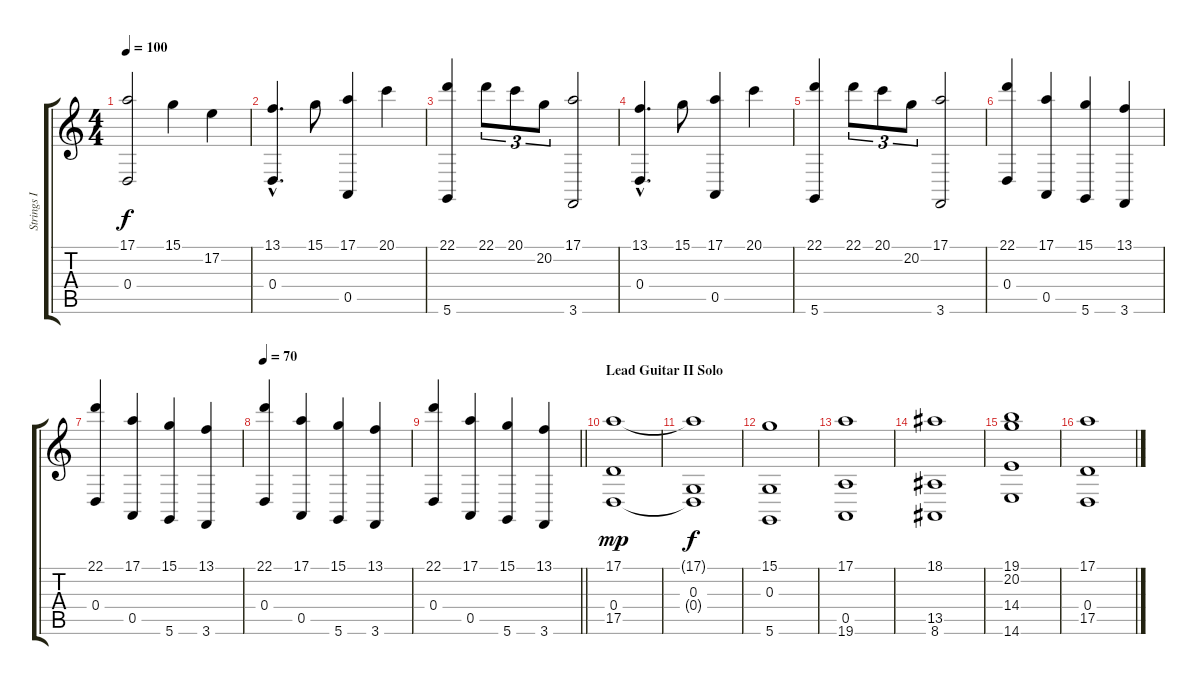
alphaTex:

\track ("Strings I" "Strings I") {instrument stringensemble1}
\staff {score tabs}
\tuning (E4 B3 G3 D3 A2 D2) {hide}
\ts (4 4)
\tempo 100
\clef g2
\ks c
(17.1 0.4).2{dy f} 15.1.4 17.2.4 |
(13.1{hac} 0.4{hac}).4{d} 15.1.8 (17.1 0.5).4 20.1.4 |
(22.1 5.6).4 22.1.8{tu (3 2)} 20.1.8{tu (3 2)} 20.2.8{tu (3 2)} (17.1 3.6).2 |
(13.1{hac} 0.4{hac}).4{d} 15.1.8 (17.1 0.5).4 20.1.4 |
(22.1 5.6).4 22.1.8{tu (3 2)} 20.1.8{tu (3 2)} 20.2.8{tu (3 2)} (17.1 3.6).2 |
(22.1 0.4).4 (17.1 0.5).4 (15.1 5.6).4 (13.1 3.6).4 |
(22.1 0.4).4 (17.1 0.5).4 (15.1 5.6).4 (13.1 3.6).4 |
\tempo 70
(22.1 0.4).4 (17.1 0.5).4 (15.1 5.6).4 (13.1 3.6).4 |
\barLineRight lightlight
(22.1 0.4).4 (17.1 0.5).4 (15.1 5.6).4 (13.1 3.6).4 |
\section ("" "Lead Guitar II Solo")
(17.1 0.4 17.5).1{dy mp} |
(17.1{t} 0.3 0.4{t}).1{dy f} |
(15.1 0.3 5.6).1 |
(17.1 0.5 19.6).1 |
(18.1 13.5 8.6).1 |
(19.1 20.2 14.4 14.6).1 |
(17.1 0.4 17.5).1
